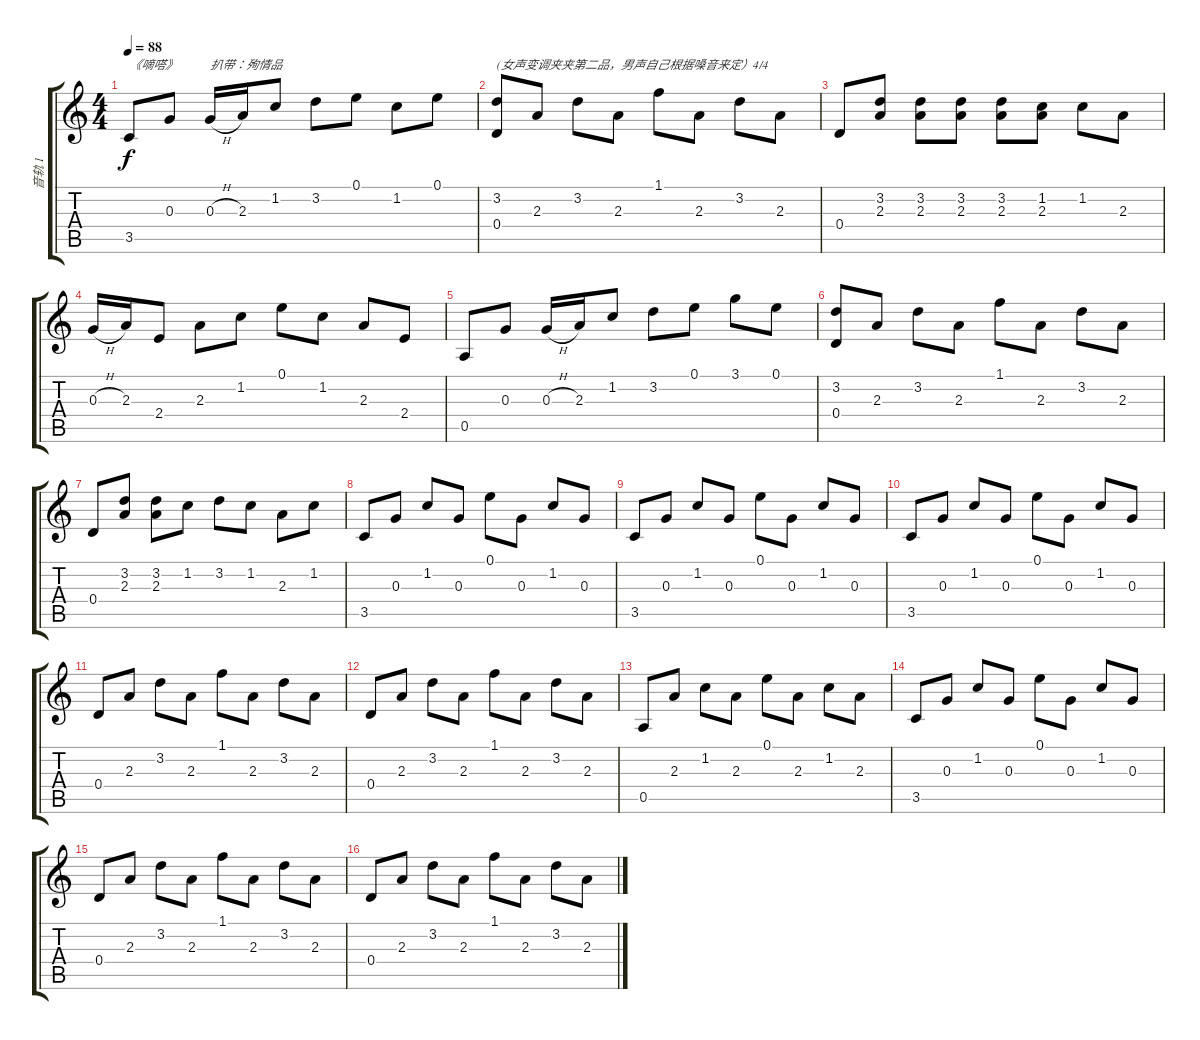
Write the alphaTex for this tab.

\track ("音轨 1" "音轨 1") {instrument acousticguitarnylon}
\staff {score tabs}
\tuning (E4 B3 G3 D3 A2 E2) {hide}
\ts (4 4)
\tempo 88
\clef g2
\ks c
3.5.8{txt "《嘀嗒》" dy f instrument acousticguitarnylon} 0.3.8 0.3{h}.16{txt "扒带：殉情品"} 2.3.16 1.2.8 3.2.8 0.1.8 1.2.8 0.1.8 |
(3.2 0.4).8{txt "(女声变调夹夹第二品，男声自己根据嗓音来定）4/4  "} 2.3.8 3.2.8 2.3.8 1.1.8 2.3.8 3.2.8 2.3.8 |
0.4.8 (3.2 2.3).8 (3.2 2.3).8 (3.2 2.3).8 (3.2 2.3).8 (1.2 2.3).8 1.2.8 2.3.8 |
0.3{h}.16 2.3.16 2.4.8 2.3.8 1.2.8 0.1.8 1.2.8 2.3.8 2.4.8 |
0.5.8 0.3.8 0.3{h}.16 2.3.16 1.2.8 3.2.8 0.1.8 3.1.8 0.1.8 |
(3.2 0.4).8 2.3.8 3.2.8 2.3.8 1.1.8 2.3.8 3.2.8 2.3.8 |
0.4.8 (3.2 2.3).8 (3.2 2.3).8 1.2.8 3.2.8 1.2.8 2.3.8 1.2.8 |
3.5.8 0.3.8 1.2.8 0.3.8 0.1.8 0.3.8 1.2.8 0.3.8 |
3.5.8 0.3.8 1.2.8 0.3.8 0.1.8 0.3.8 1.2.8 0.3.8 |
3.5.8 0.3.8 1.2.8 0.3.8 0.1.8 0.3.8 1.2.8 0.3.8 |
0.4.8 2.3.8 3.2.8 2.3.8 1.1.8 2.3.8 3.2.8 2.3.8 |
0.4.8 2.3.8 3.2.8 2.3.8 1.1.8 2.3.8 3.2.8 2.3.8 |
0.5.8 2.3.8 1.2.8 2.3.8 0.1.8 2.3.8 1.2.8 2.3.8 |
3.5.8 0.3.8 1.2.8 0.3.8 0.1.8 0.3.8 1.2.8 0.3.8 |
0.4.8 2.3.8 3.2.8 2.3.8 1.1.8 2.3.8 3.2.8 2.3.8 |
0.4.8 2.3.8 3.2.8 2.3.8 1.1.8 2.3.8 3.2.8 2.3.8
